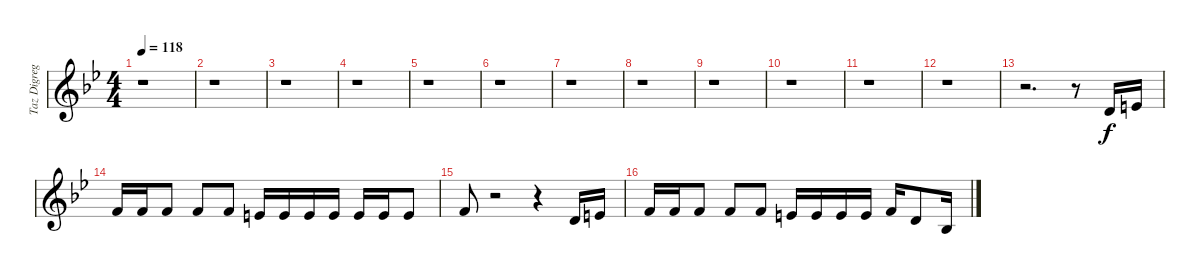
\track ("Taz Digregoro Vocals" "Taz Digreg") {instrument violin}
\staff {score}
\tuning (E4 B3 G3 D3 A2 E2) {hide}
\ts (4 4)
\tempo 118
\clef g2
\ks gminor
r.1{dy f} |
r.1 |
r.1 |
r.1 |
r.1 |
r.1 |
r.1 |
r.1 |
r.1 |
r.1 |
r.1 |
r.1 |
r.2{d} r.8 3.2.16 5.2.16 |
6.2.16 6.2.16 6.2.8 6.2.8 6.2.8 5.2.16 5.2.16 5.2.16 5.2.16 5.2.16 5.2.16 5.2.8 |
6.2.8 r.2 r.4 3.2.16 5.2.16 |
6.2.16 6.2.16 6.2.8 6.2.8 6.2.8 5.2.16 5.2.16 5.2.16 5.2.16 6.2.16 3.2.8 3.3.16
